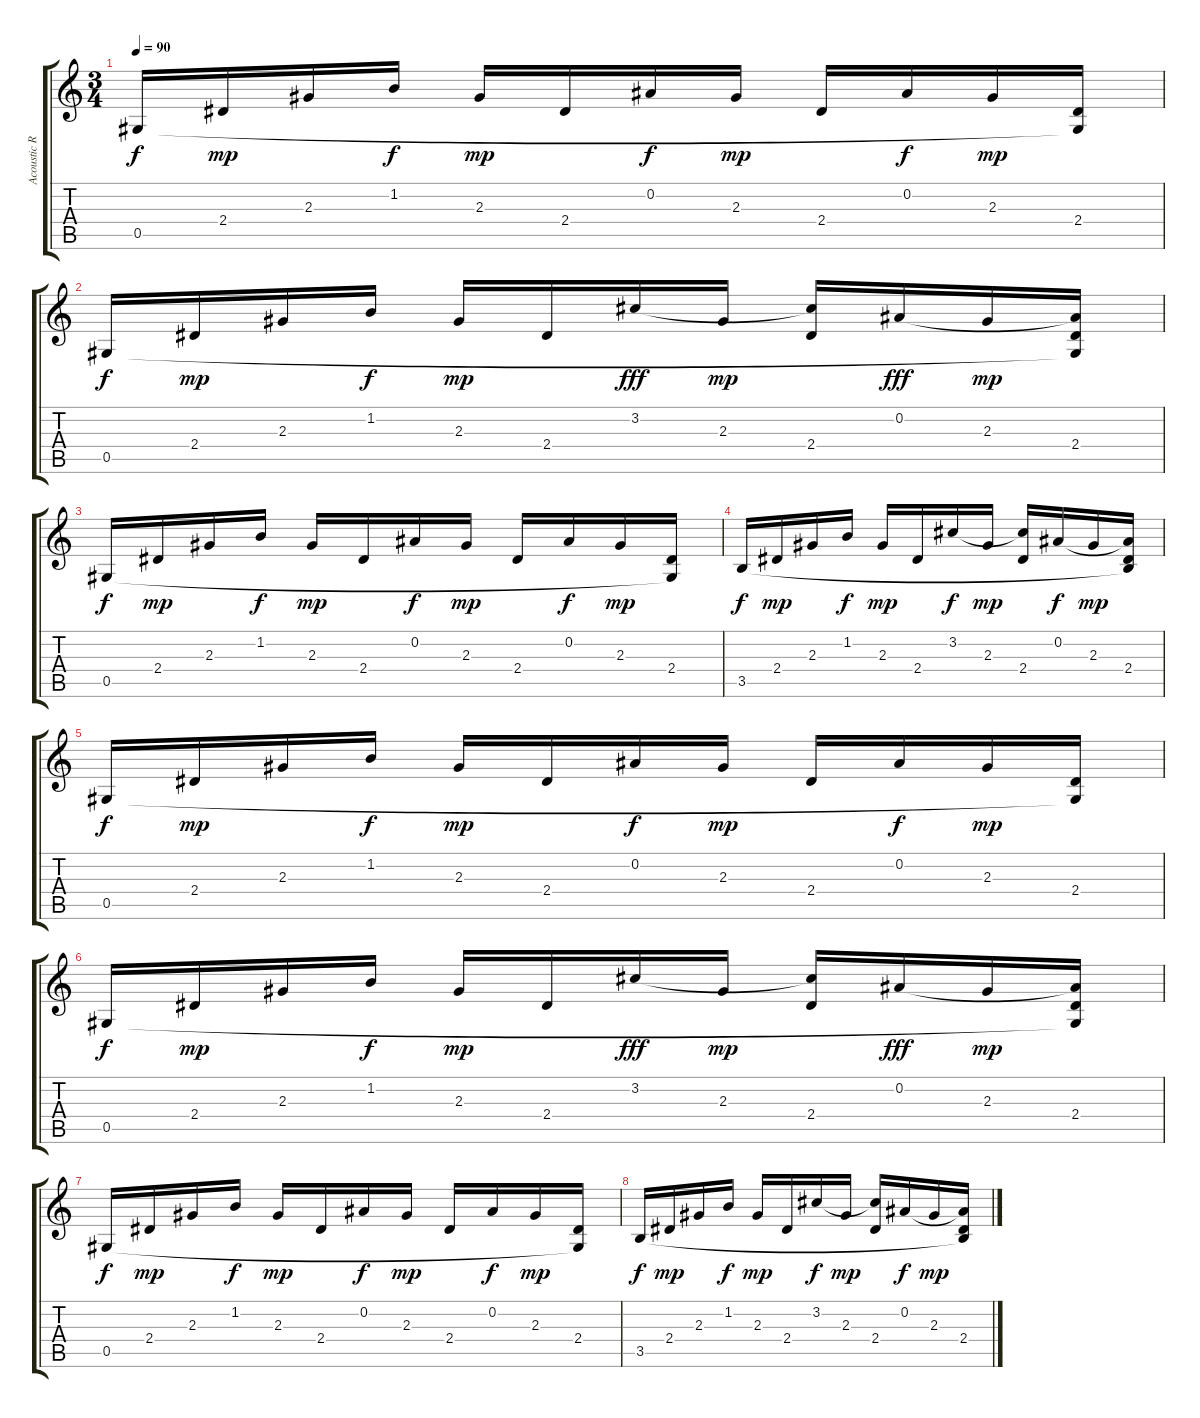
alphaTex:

\track ("Acoustic Rythmic Guitar" "Acoustic R") {instrument acousticguitarnylon}
\staff {score tabs}
\tuning (Eb4 Bb3 Gb3 Db3 Ab2 Eb2) {hide}
\ts (3 4)
\tempo 90
\clef g2
\ks c
0.5.16{dy f} 2.4.16{dy mp} 2.3.16 1.2.16{dy f} 2.3.16{dy mp} 2.4.16 0.2.16{dy f} 2.3.16{dy mp} 2.4.16 0.2.16{dy f} 2.3.16{dy mp} (2.4 0.5{t}).16 |
0.5.16{dy f} 2.4.16{dy mp} 2.3.16 1.2.16{dy f} 2.3.16{dy mp} 2.4.16 3.2.16{dy fff} 2.3.16{dy mp} (3.2{t} 2.4).16 0.2.16{dy fff} 2.3.16{dy mp} (0.2{t} 2.4 0.5{t}).16 |
0.5.16{dy f} 2.4.16{dy mp} 2.3.16 1.2.16{dy f} 2.3.16{dy mp} 2.4.16 0.2.16{dy f} 2.3.16{dy mp} 2.4.16 0.2.16{dy f} 2.3.16{dy mp} (2.4 0.5{t}).16 |
3.5.16{dy f} 2.4.16{dy mp} 2.3.16 1.2.16{dy f} 2.3.16{dy mp} 2.4.16 3.2.16{dy f} 2.3.16{dy mp} (3.2{t} 2.4).16 0.2.16{dy f} 2.3.16{dy mp} (0.2{t} 2.4 3.5{t}).16 |
0.5.16{dy f} 2.4.16{dy mp} 2.3.16 1.2.16{dy f} 2.3.16{dy mp} 2.4.16 0.2.16{dy f} 2.3.16{dy mp} 2.4.16 0.2.16{dy f} 2.3.16{dy mp} (2.4 0.5{t}).16 |
0.5.16{dy f} 2.4.16{dy mp} 2.3.16 1.2.16{dy f} 2.3.16{dy mp} 2.4.16 3.2.16{dy fff} 2.3.16{dy mp} (3.2{t} 2.4).16 0.2.16{dy fff} 2.3.16{dy mp} (0.2{t} 2.4 0.5{t}).16 |
0.5.16{dy f} 2.4.16{dy mp} 2.3.16 1.2.16{dy f} 2.3.16{dy mp} 2.4.16 0.2.16{dy f} 2.3.16{dy mp} 2.4.16 0.2.16{dy f} 2.3.16{dy mp} (2.4 0.5{t}).16 |
3.5.16{dy f} 2.4.16{dy mp} 2.3.16 1.2.16{dy f} 2.3.16{dy mp} 2.4.16 3.2.16{dy f} 2.3.16{dy mp} (3.2{t} 2.4).16 0.2.16{dy f} 2.3.16{dy mp} (0.2{t} 2.4 3.5{t}).16
